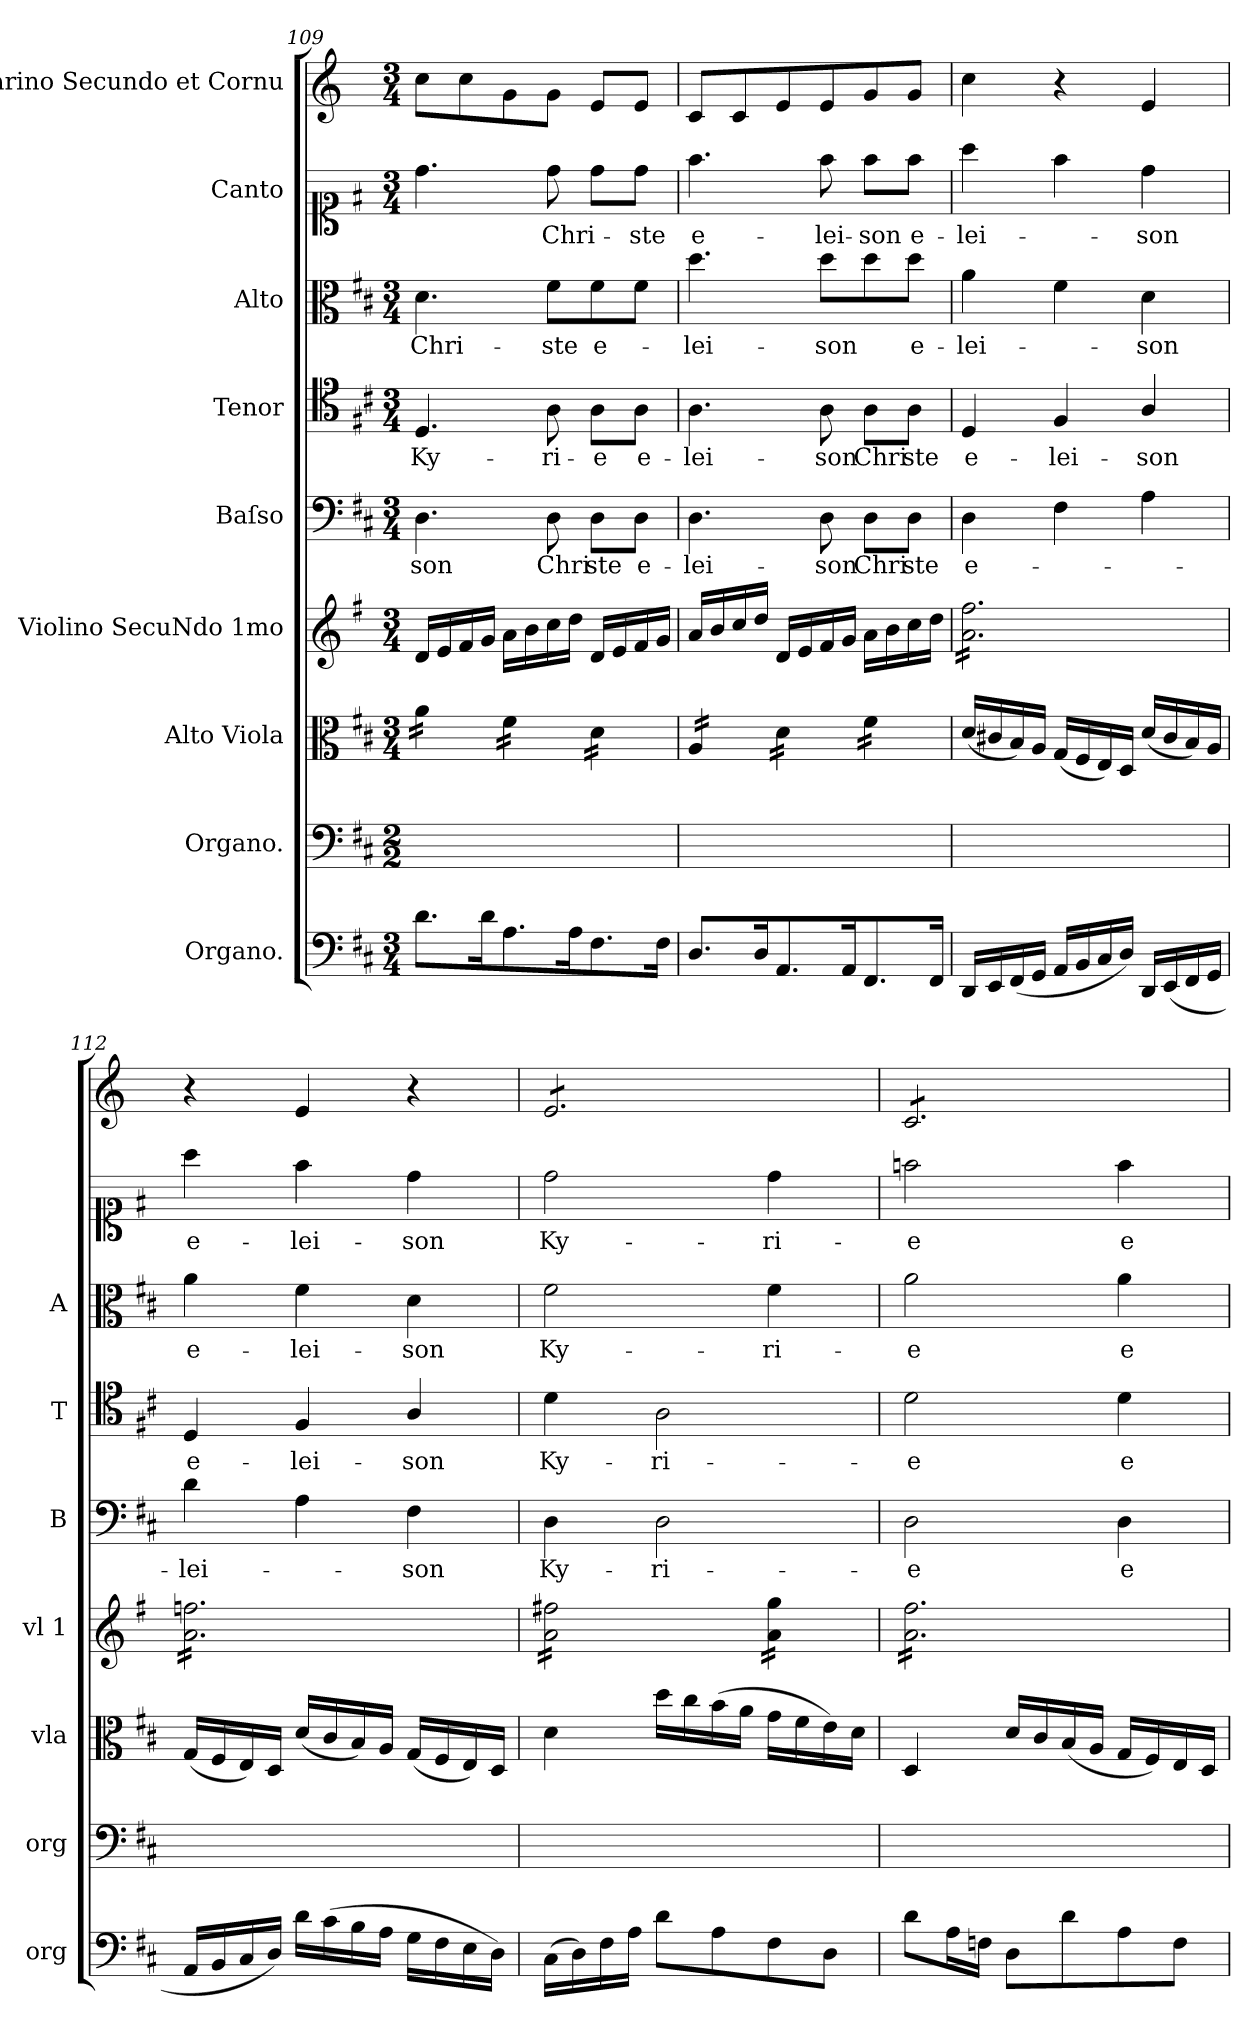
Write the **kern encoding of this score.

**kern	**kern	**kern	**kern	**kern	**text	**kern	**text	**kern	**text	**kern	**text	**kern
*part9	*part8	*part7	*part6	*part5	*part5	*part4	*part4	*part3	*part3	*part2	*part2	*part1
*staff9	*staff8	*staff7	*staff6	*staff5	*staff5	*staff4	*staff4	*staff3	*staff3	*staff2	*staff2	*staff1
*I"Organo.	*I"Organo.	*I"Alto Viola	*I"Violino SecuNdo 1mo	*I"Baſso	*	*I"Tenor	*	*I"Alto	*	*I"Canto	*	*I"Clarino Secundo et Cornu
*I'org	*I'org	*I'vla	*I'vl 1	*I'B	*	*I'T	*	*I'A	*	*	*	*
*clefF4	*clefF4	*clefC3	*clefG2	*clefF4	*	*clefC4	*	*clefC3	*	*clefC1	*	*clefG2
*	*	*	*	*	*	*	*	*	*	*	*	*ITrd6c10
*k[f#c#]	*k[f#c#]	*k[f#c#]	*k[f#]	*k[f#c#]	*	*k[f#c#]	*	*k[f#c#]	*	*k[f#]	*	*k[f#c#]
*M3/4	*M2/2	*M3/4	*M3/4	*M3/4	*	*M3/4	*	*M3/4	*	*M3/4	*	*M3/4
=109	=109	=109	=109	=109	=109	=109	=109	=109	=109	=109	=109	=109
!	!	!	!	!	!	!	!LO:LY:i	!	!	!	!	!
*	*	*tremolo	*	*	*	*	*	*	*	*	*	*
8.d\L	2.ryy	16a\LL	16d/LL	4.D\	-son	4.D/	Ky-	4.d\	Chri-	4.dd\	.	8d\L
.	.	16a\	16e/	.	.	.	.	.	.	.	.	.
.	.	16a\	16f#/	.	.	.	.	.	.	.	.	8d\
16d\K	.	16a\JJ	16g/JJ	.	.	.	.	.	.	.	.	.
8.A\	.	16f#\LL	16a\LL	.	.	.	.	.	.	.	.	8A\
.	.	16f#\	16b\	.	.	.	.	.	.	.	.	.
!	!	!	!	!	!	!	!LO:LY:i	!	!	!	!	!
.	.	16f#\	16cc\	8D\	Chri-	8A\	-ri-	8f#\L	-ste	8dd\	Chri-	8A\J
16A\K	.	16f#\JJ	16dd\JJ	.	.	.	.	.	.	.	.	.
!	!	!	!	!	!	!	!LO:LY:i	!	!	!	!	!
8.F#\	.	16d\LL	16d/LL	8D\L	-ste	8A\L	-e	8f#\	e-	8dd\L	.	8F#/L
.	.	16d\	16e/	.	.	.	.	.	.	.	.	.
!	!	!	!	!	!	!	!LO:LY:i	!	!	!	!	!
.	.	16d\	16f#/	8D\J	e-	8A\J	e-	8f#\J	.	8dd\J	-ste	8F#/J
16F#\Jk	.	16d\JJ	16g/JJ	.	.	.	.	.	.	.	.	.
=110	=110	=110	=110	=110	=110	=110	=110	=110	=110	=110	=110	=110
!	!	!	!	!	!	!	!LO:LY:i	!	!	!	!	!
8.D/L	2.ryy	16A/LL	16a/LL	4.D\	-lei-	4.A\	-lei-	4.dd\	-lei-	4.ff#\	e-	8D/L
.	.	16A/	16b/	.	.	.	.	.	.	.	.	.
.	.	16A/	16cc/	.	.	.	.	.	.	.	.	8D/
16D/K	.	16A/JJ	16dd/JJ	.	.	.	.	.	.	.	.	.
8.AA/	.	16d\LL	16d/LL	.	.	.	.	.	.	.	.	8F#/
.	.	16d\	16e/	.	.	.	.	.	.	.	.	.
!	!	!	!	!	!	!	!LO:LY:i	!	!	!	!	!
.	.	16d\	16f#/	8D\	-son	8A\	-son	8dd\L	-son	8ff#\	-lei-	8F#/
16AA/K	.	16d\JJ	16g/JJ	.	.	.	.	.	.	.	.	.
!	!	!	!	!	!LO:LY:i	!	!LO:LY:i	!	!	!	!	!
8.FF#/	.	16f#\LL	16a\LL	8D\L	Chri-	8A\L	Chri-	8dd\	.	8ff#\L	-son	8A/
.	.	16f#\	16b\	.	.	.	.	.	.	.	.	.
!	!	!	!	!	!LO:LY:i	!	!LO:LY:i	!	!LO:LY:i	!	!	!
.	.	16f#\	16cc\	8D\J	-ste	8A\J	-ste	8dd\J	e-	8ff#\J	e-	8A/J
16FF#/Jk	.	16f#\JJ	16dd\JJ	.	.	.	.	.	.	.	.	.
*	*	*Xtremolo	*	*	*	*	*	*	*	*	*	*
=111	=111	=111	=111	=111	=111	=111	=111	=111	=111	=111	=111	=111
!	!	!	!	!	!LO:LY:i	!	!	!	!LO:LY:i	!	!LO:LY:i	!
*	*	*	*tremolo	*	*	*	*	*	*	*	*	*
16DD/LL	2.ryy	(16d/LL	16a\ 16ff#\LL	4D\	e-	4D/	e-	4a\	-lei-	4aa\	-lei-	4d\
16EE/	.	16c#X/	16a\ 16ff#\	.	.	.	.	.	.	.	.	.
(16FF#/	.	16B/)	16a\ 16ff#\	.	.	.	.	.	.	.	.	.
16GG/JJ	.	16A/JJ	16a\ 16ff#\	.	.	.	.	.	.	.	.	.
16AA/LL	.	(16G/LL	16a\ 16ff#\	4F#\	.	4F#/	-lei-	4f#\	.	4ff#\	.	4r
16BB/	.	16F#/	16a\ 16ff#\	.	.	.	.	.	.	.	.	.
16C#/	.	16E/)	16a\ 16ff#\	.	.	.	.	.	.	.	.	.
16D/JJ)	.	16D/JJ	16a\ 16ff#\	.	.	.	.	.	.	.	.	.
!	!	!	!	!	!	!	!	!	!LO:LY:i	!	!LO:LY:i	!
16DD/LL	.	(16d/LL	16a\ 16ff#\	4A\	.	4A/	-son	4d\	-son	4dd\	-son	4F#/
(16EE/	.	16c#/	16a\ 16ff#\	.	.	.	.	.	.	.	.	.
16FF#/	.	16B/)	16a\ 16ff#\	.	.	.	.	.	.	.	.	.
16GG/JJ	.	16A/JJ	16a\ 16ff#\JJ	.	.	.	.	.	.	.	.	.
=112	=112	=112	=112	=112	=112	=112	=112	=112	=112	=112	=112	=112
!	!	!	!	!	!LO:LY:i	!	!LO:LY:i	!	!	!	!	!
16AA/LL	2.ryy	(16G/LL	16a\ 16ffn\LL	4d\	-lei-	4D/	e-	4a\	e-	4aa\	e-	4r
16BB/	.	16F#/	16a\ 16ffn\	.	.	.	.	.	.	.	.	.
16C#/	.	16E/)	16a\ 16ffn\	.	.	.	.	.	.	.	.	.
16D/JJ)	.	16D/JJ	16a\ 16ffn\	.	.	.	.	.	.	.	.	.
!	!	!	!	!	!	!	!LO:LY:i	!	!	!	!	!
16d\LL	.	(16d/LL	16a\ 16ffn\	4A\	.	4F#/	-lei-	4f#\	-lei-	4ff#\	-lei-	4F#/
(16c#\	.	16c#/	16a\ 16ffn\	.	.	.	.	.	.	.	.	.
16B\	.	16B/)	16a\ 16ffn\	.	.	.	.	.	.	.	.	.
16A\JJ	.	16A/JJ	16a\ 16ffn\	.	.	.	.	.	.	.	.	.
!	!	!	!	!	!LO:LY:i	!	!LO:LY:i	!	!	!	!	!
16G\LL	.	(16G/LL	16a\ 16ffn\	4F#\	-son	4A/	-son	4d\	-son	4dd\	-son	4r
16F#\	.	16F#/	16a\ 16ffn\	.	.	.	.	.	.	.	.	.
16E\	.	16E/)	16a\ 16ffn\	.	.	.	.	.	.	.	.	.
16D\JJ)	.	16D/JJ	16a\ 16ffn\JJ	.	.	.	.	.	.	.	.	.
=113	=113	=113	=113	=113	=113	=113	=113	=113	=113	=113	=113	=113
*	*	*	*	*	*	*	*	*	*	*	*	*tremolo
(16C#\LL	2.ryy	4d\	16a\ 16ff#X\LL	4D\	Ky-	4d\	Ky-	2f#\	Ky-	2dd\	Ky-	8F#/L
16D\)	.	.	16a\ 16ff#X\	.	.	.	.	.	.	.	.	.
16F#\	.	.	16a\ 16ff#X\	.	.	.	.	.	.	.	.	8F#/
16A\JJ	.	.	16a\ 16ff#X\	.	.	.	.	.	.	.	.	.
8d\L	.	16dd\LL	16a\ 16ff#X\	2D\	ri-	2A\	ri-	.	.	.	.	8F#/
.	.	16cc#\	16a\ 16ff#X\	.	.	.	.	.	.	.	.	.
8A\	.	(16b\	16a\ 16ff#X\	.	.	.	.	.	.	.	.	8F#/
.	.	16a\JJ	16a\ 16ff#X\JJ	.	.	.	.	.	.	.	.	.
8F#\	.	16g\LL	16a\ 16gg\LL	.	.	.	.	4f#\	-ri-	4dd\	-ri-	8F#/
.	.	16f#\	16a\ 16gg\	.	.	.	.	.	.	.	.	.
8D\J	.	16e\)	16a\ 16gg\	.	.	.	.	.	.	.	.	8F#/J
.	.	16d\JJ	16a\ 16gg\JJ	.	.	.	.	.	.	.	.	.
=114	=114	=114	=114	=114	=114	=114	=114	=114	=114	=114	=114	=114
8d\L	2.ryy	4D/	16a\ 16ff#\LL	2D\	-e	2d\	-e	2a\	-e	2ffn\	-e	8D/L
.	.	.	16a\ 16ff#\	.	.	.	.	.	.	.	.	.
16A\L	.	.	16a\ 16ff#\	.	.	.	.	.	.	.	.	8D/
16Fn\JJ	.	.	16a\ 16ff#\	.	.	.	.	.	.	.	.	.
8D\L	.	16d/LL	16a\ 16ff#\	.	.	.	.	.	.	.	.	8D/
.	.	16c#/	16a\ 16ff#\	.	.	.	.	.	.	.	.	.
8d\	.	(16B/	16a\ 16ff#\	.	.	.	.	.	.	.	.	8D/
.	.	16A/JJ	16a\ 16ff#\	.	.	.	.	.	.	.	.	.
8A\	.	16G/LL	16a\ 16ff#\	4D\	e-	4d\	e-	4a\	e-	4ff\	e-	8D/
.	.	16F#/)	16a\ 16ff#\	.	.	.	.	.	.	.	.	.
8F\J	.	16E/	16a\ 16ff#\	.	.	.	.	.	.	.	.	8D/J
*	*	*	*	*	*	*	*	*	*	*	*	*Xtremolo
.	.	16D/JJ	16a\ 16ff#\JJ	.	.	.	.	.	.	.	.	.
*	*	*	*Xtremolo	*	*	*	*	*	*	*	*	*
=	=	=	=	=	=	=	=	=	=	=	=	=
*-	*-	*-	*-	*-	*-	*-	*-	*-	*-	*-	*-	*-
